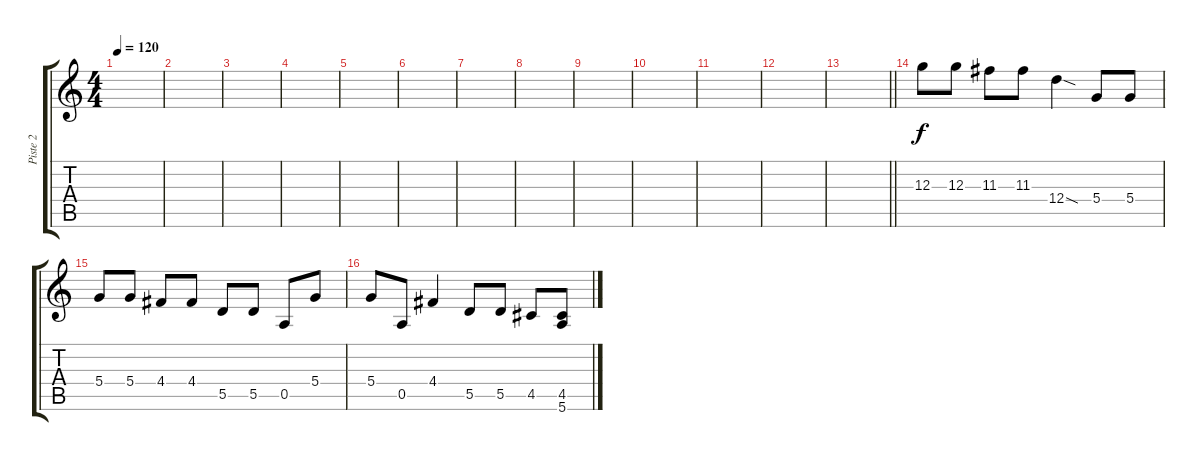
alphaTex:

\track ("Piste 2" "Piste 2") {instrument distortionguitar}
\staff {score tabs}
\tuning (E4 B3 G3 D3 A2 E2) {hide}
\ts (4 4)
\tempo 120
\clef g2
\ks c
|
|
|
|
|
|
|
|
|
|
|
|
\barLineRight lightlight
|
12.3.8 12.3.8 11.3.8 11.3.8 12.4{sod}.4 5.4.8 5.4.8 |
5.4.8 5.4.8 4.4.8 4.4.8 5.5.8 5.5.8 0.5.8 5.4.8 |
5.4.8 0.5.8 4.4.4 5.5.8 5.5.8 4.5.8 (4.5 5.6).8
